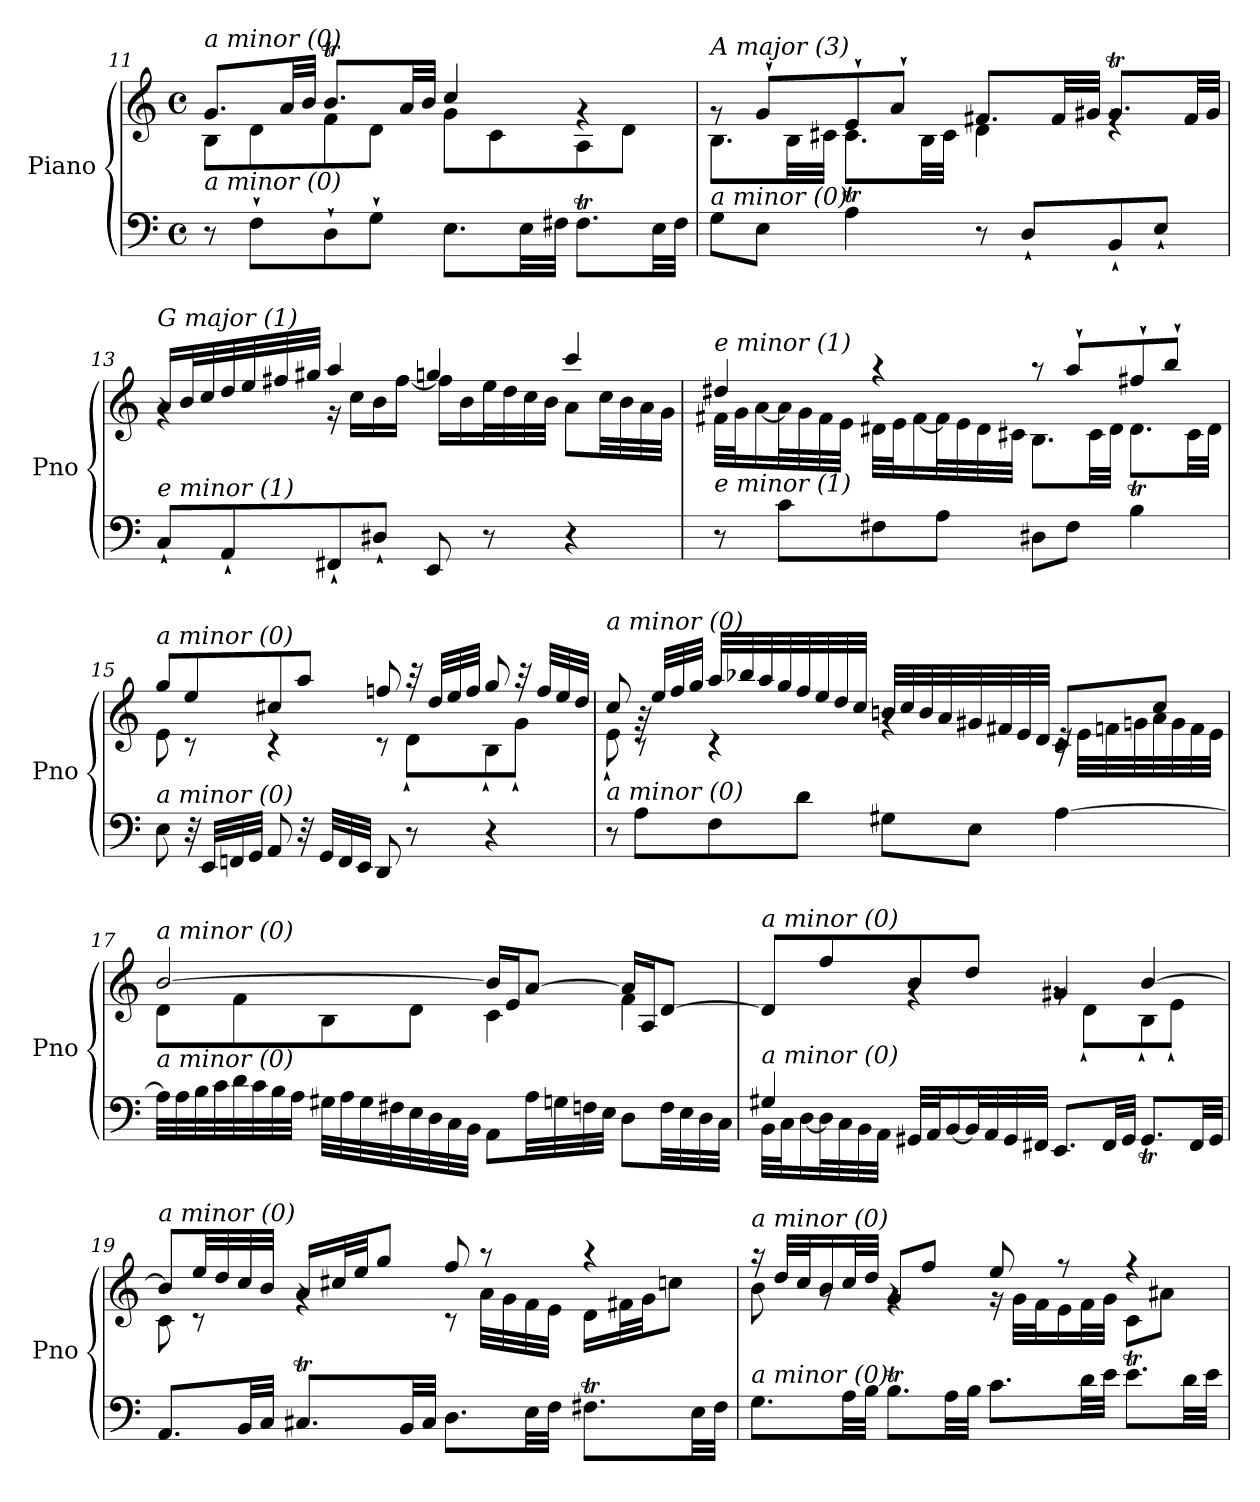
**kern	**kern
*part1	*part1
*staff2	*staff1
*I"Piano	*
*I'Pno	*
*clefF4	*clefG2
*k[]	*k[]
*M4/4	*M4/4
*met(c)	*met(c)
=11	=11
*	*^
!	!LO:TX:i:t=a minor (0)	!
!LO:TX:i:t=a minor (0)	!	!
8r	8.g/L	8B\L
8F`\L	.	8d\
.	32a/LL	.
.	32b/JJJ	.
8D`\	8.bt/L	8f\
8G`\J	.	8d\J
.	32a/LL	.
.	32b/JJJ	.
8.E\L	4cc/	8g\L
.	.	8c\
32E\LL	.	.
32F#X\JJJ	.	.
8.F#t\L	4rg	8A\
.	.	8d\J
32E\LL	.	.
32F#\JJJ	.	.
!!LO:PB:g=z	!!
=12	=12	=12
!	!LO:TX:i:t=A major (3)	!
!LO:TX:i:t=a minor (0)	!	!
8G\L	8rg	8.B\L
8E\J	8g`/L	.
.	.	32B\LL
.	.	32c#X\JJJ
4A\	8e`/	8.c#t\L
.	8a`/J	.
.	.	32B\LL
.	.	32c#\JJJ
8r	8.f#X/L	4d\
8D`/L	.	.
.	32f#/LL	.
.	32g#X/JJJ	.
8BB`/	8.g#t/L	4re
8E`/J	.	.
.	32f#/LL	.
.	32g#/JJJ	.
=13	=13	=13
!	!LO:TX:i:t=G major (1)	!
!LO:TX:i:t=e minor (1)	!	!
8C`/L	16a/LL	4rg
.	32b/L	.
.	32cc/	.
8AA`/	32dd/	.
.	32ee/	.
.	32ff#X/	.
.	32gg#X/JJJ	.
8FF#X`/	4aa/	16r
.	.	16cc\LL
8D#X`/J	.	16b\
.	.	[16ff#\JJ
8EE/	4ggn/	16ff#\LL]
.	.	16b\
8r	.	32ee\L
.	.	32dd\
.	.	32cc\
.	.	32b\JJJ
4r	4ccc/	8a\L
.	.	32cc\LL
.	.	32b\
.	.	32a\
.	.	32g\JJJ
!!LO:LB:g=z	!!
=14	=14	=14
!	!LO:TX:i:t=e minor (1)	!
!LO:TX:i:t=e minor (1)	!	!
8r	4dd#X/	32f#X\LLL
.	.	32g\J
.	.	[16a\
8c\L	.	32a\L]
.	.	32g\
.	.	32f#\
.	.	32e\JJJ
8F#X\	4r	32d#X\LLL
.	.	32e\J
.	.	[16f#\
8A\J	.	32f#\L]
.	.	32e\
.	.	32d#\
.	.	32c#X\JJJ
8D#X\L	8r	8.B\L
8F#\J	8aa`/L	.
.	.	32c#\LL
.	.	32d#\JJJ
4B\	8ff#X`/	8.d#t\L
.	8bb`/J	.
.	.	32c#\LL
.	.	32d#\JJJ
!!LO:LB:g=z	!!
=15	=15	=15
!	!LO:TX:i:t=a minor (0)	!
!LO:TX:i:t=a minor (0)	!	!
8E\	8gg/L	8e\
32r	8ee/	8r
32EE/LLL	.	.
32FFn/	.	.
32GG/JJJ	.	.
8AA/	8cc#X/	4r
32r	8aa/J	.
32GG/LLL	.	.
32FF/	.	.
32EE/JJJ	.	.
8DD/	8ffn/	8r
8r	32r	8d`\L
.	32dd/LLL	.
.	32ee/	.
.	32ff/JJJ	.
4r	8gg/	8B`\
.	32r	8g`\J
.	32ff/LLL	.
.	32ee/	.
.	32dd/JJJ	.
!!LO:LB:g=z	!!
=16	=16	=16
!	!LO:TX:i:t=a minor (0)	!
!LO:TX:i:t=a minor (0)	!	!
8r	8cc/	8e`\
8A\L	32rg	8r
.	32ee/LLL	.
.	32ff/	.
.	32gg/JJJ	.
8F\	32aa/LLL	4r
.	32bb-Xi/	.
.	32aa/	.
.	32gg/	.
8d\J	32ff/	.
.	32ee/	.
.	32dd/	.
.	32cc/JJJ	.
8G#X\L	32bn/LLL	4rg
.	32cc/	.
.	32b/	.
.	32a/	.
8E\J	32g#X/	.
.	32f#X/	.
.	32e/	.
.	32d/JJJ	.
[4A\	8c/L	32rc
.	.	32e\LLL
.	.	32fn\
.	.	32gn\
.	8cc/J	32a\
.	.	32g\
.	.	32f\
.	.	32e\JJJ
!!LO:LB:g=z	!!
=17	=17	=17
!	!LO:TX:i:t=a minor (0)	!
!LO:TX:i:t=a minor (0)	!	!
32A\LLL]	[2b/	8d\L
32A\	.	.
32B\	.	.
32c\	.	.
32d\	.	8f\
32c\	.	.
32B\	.	.
32A\JJJ	.	.
32G#X\LLL	.	8B\
32A\	.	.
32G#\	.	.
32F#X\	.	.
32E\	.	8d\J
32D\	.	.
32C\	.	.
32BB\JJJ	.	.
8AA\L	16b/LL]	4c\
.	16e/J	.
32A\LL	[8a/J	.
32Gn\	.	.
32Fn\	.	.
32E\JJJ	.	.
8D\L	16a/LL]	4f\
.	16A/J	.
32F\LL	[8d/J	.
32E\	.	.
32D\	.	.
32C\JJJ	.	.
!!LO:LB:g=z	!!
=18	=18	=18
*^	*	*
!	!	!LO:TX:i:t=a minor (0)	!
!LO:TX:i:t=a minor (0)	!	!	!
4G#X/	32BB\LLL	8d/L]	4ryy
.	32C\J	.	.
.	[16D\	.	.
.	32D\L]	8ff/	.
.	32C\	.	.
.	32BB\	.	.
.	32AA\JJJ	.	.
2.ryy	32GG#X/LLL	8b/	4rg
.	32AA/J	.	.
.	[16BB/	.	.
.	32BB/L]	8dd/J	.
.	32AA/	.	.
.	32GG#/	.	.
.	32FF#X/JJJ	.	.
.	8.EE/L	4g#X/	8rg
.	.	.	8d`\L
.	32FF#/LL	.	.
.	32GG#/JJJ	.	.
.	8.GG#t/L	[4b/	8B`\
.	.	.	8e`\J
.	32FF#/LL	.	.
.	32GG#/JJJ	.	.
!!LO:PB:g=z	!!
=19	=19	=19	=19
!	!	!LO:TX:i:t=a minor (0)	!
!LO:TX:i:t=a minor (0)	!	!	!
*v	*v	*	*
8.AA/L	8b/L]	8c\
.	32ee/LL	8r
.	32dd/	.
32BB/LL	32cc/	.
32C/JJJ	32b/JJJ	.
8.C#Xt/L	16a/LL	4rg
.	32cc#X/L	.
.	32ee/JJ	.
.	8gg/J	.
32BB/LL	.	.
32C#/JJJ	.	.
8.D\L	8ff/	8r
.	8r	32a\LLL
.	.	32g\
32E\LL	.	32f\
32F\JJJ	.	32e\JJJ
8.F#Xt\L	4r	16d\LL
.	.	32f#X\L
.	.	32g\JJ
.	.	8ccn\J
32E\LL	.	.
32F#\JJJ	.	.
!!LO:LB:g=z	!!
=20	=20	=20
!	!LO:TX:i:t=a minor (0)	!
!LO:TX:i:t=a minor (0)	!	!
8.G\L	16r	8b\
.	32dd/LLL	.
.	32cc/J	.
.	16b/	8rg
32A\LL	32cc/L	.
32B\JJJ	32dd/JJJ	.
8.Bt\L	8g/L	4rg
.	8ff/J	.
32A\LL	.	.
32B\JJJ	.	.
8.c\L	8ee/	16rg
.	.	32g\LLL
.	.	32f\J
.	8r	16e\
32d\LL	.	32f\L
32e\JJJ	.	32g\JJJ
8.et\L	4r	8c\L
.	.	8a#Xj\J
32d\LL	.	.
32e\JJJ	.	.
*	*v	*v
=	=
*-	*-
